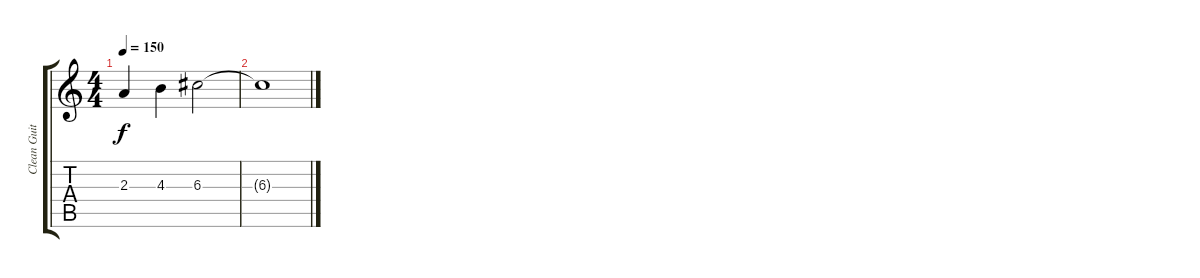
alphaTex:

\track ("Clean Guitar" "Clean Guit") {instrument electricguitarclean}
\staff {score tabs}
\tuning (E4 B3 G3 D3 A2 E2) {hide}
\ts (4 4)
\tempo 150
\clef g2
\ks c
2.3.4{dy f} 4.3.4 6.3.2 |
6.3{t}.1
